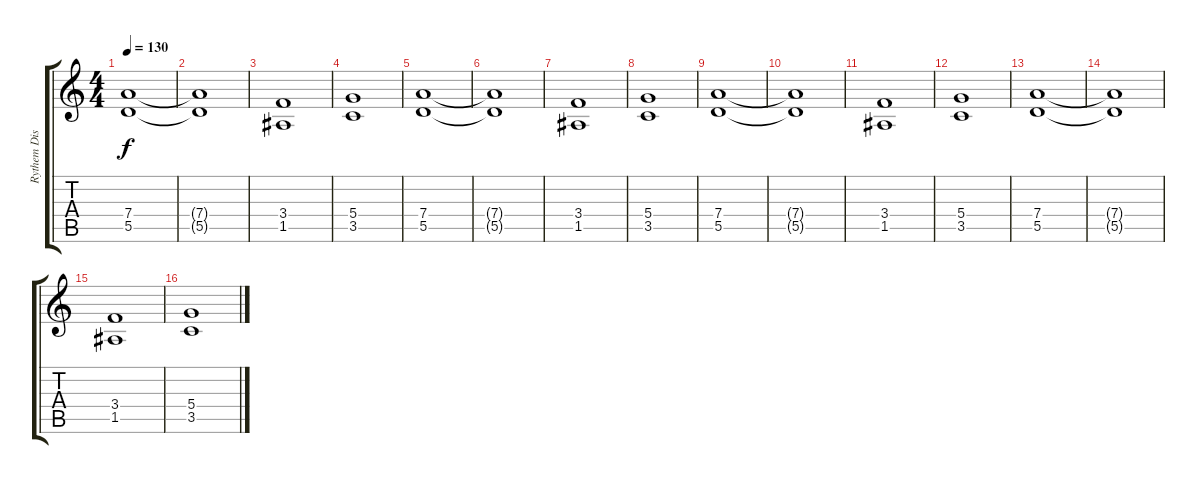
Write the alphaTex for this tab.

\track ("Rythem Distortion" "Rythem Dis") {instrument distortionguitar}
\staff {score tabs}
\tuning (E4 B3 G3 D3 A2 E2) {hide}
\ts (4 4)
\tempo 130
\clef g2
\ks c
(7.4 5.5).1{dy f} |
(7.4{t} 5.5{t}).1 |
(3.4 1.5).1 |
(5.4 3.5).1 |
(7.4 5.5).1 |
(7.4{t} 5.5{t}).1 |
(3.4 1.5).1 |
(5.4 3.5).1 |
(7.4 5.5).1 |
(7.4{t} 5.5{t}).1 |
(3.4 1.5).1 |
(5.4 3.5).1 |
(7.4 5.5).1 |
(7.4{t} 5.5{t}).1 |
(3.4 1.5).1 |
(5.4 3.5).1
